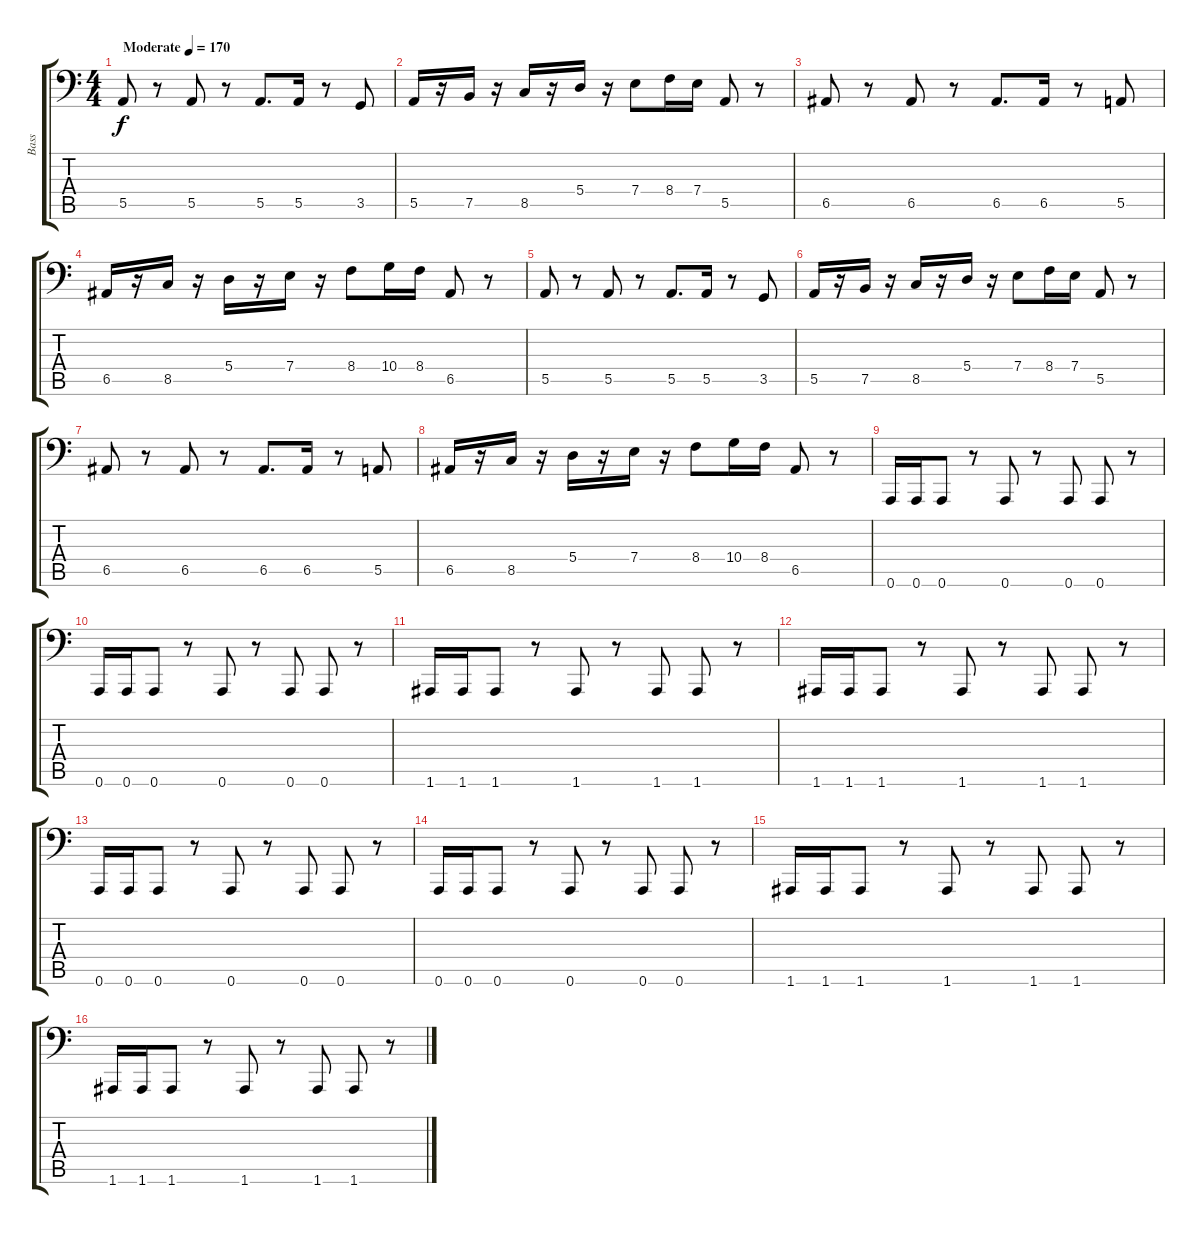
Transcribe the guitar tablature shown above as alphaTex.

\track ("Bass" "Bass") {instrument electricbasspick}
\staff {score tabs}
\tuning (C3 G2 D2 A1 E1 A0) {hide}
\ts (4 4)
\tempo (170 "Moderate")
\clef f4
\ks c
5.5.8{dy f instrument electricbasspick} r.8 5.5.8 r.8 5.5.8{d} 5.5.16 r.8 3.5.8 |
5.5.16 r.16 7.5.16 r.16 8.5.16 r.16 5.4.16 r.16 7.4.8 8.4.16 7.4.16 5.5.8 r.8 |
6.5.8 r.8 6.5.8 r.8 6.5.8{d} 6.5.16 r.8 5.5.8 |
6.5.16 r.16 8.5.16 r.16 5.4.16 r.16 7.4.16 r.16 8.4.8 10.4.16 8.4.16 6.5.8 r.8 |
5.5.8 r.8 5.5.8 r.8 5.5.8{d} 5.5.16 r.8 3.5.8 |
5.5.16 r.16 7.5.16 r.16 8.5.16 r.16 5.4.16 r.16 7.4.8 8.4.16 7.4.16 5.5.8 r.8 |
6.5.8 r.8 6.5.8 r.8 6.5.8{d} 6.5.16 r.8 5.5.8 |
6.5.16 r.16 8.5.16 r.16 5.4.16 r.16 7.4.16 r.16 8.4.8 10.4.16 8.4.16 6.5.8 r.8 |
0.6.16 0.6.16 0.6.8 r.8 0.6.8 r.8 0.6.8 0.6.8 r.8 |
0.6.16 0.6.16 0.6.8 r.8 0.6.8 r.8 0.6.8 0.6.8 r.8 |
1.6.16 1.6.16 1.6.8 r.8 1.6.8 r.8 1.6.8 1.6.8 r.8 |
1.6.16 1.6.16 1.6.8 r.8 1.6.8 r.8 1.6.8 1.6.8 r.8 |
0.6.16 0.6.16 0.6.8 r.8 0.6.8 r.8 0.6.8 0.6.8 r.8 |
0.6.16 0.6.16 0.6.8 r.8 0.6.8 r.8 0.6.8 0.6.8 r.8 |
1.6.16 1.6.16 1.6.8 r.8 1.6.8 r.8 1.6.8 1.6.8 r.8 |
1.6.16 1.6.16 1.6.8 r.8 1.6.8 r.8 1.6.8 1.6.8 r.8
